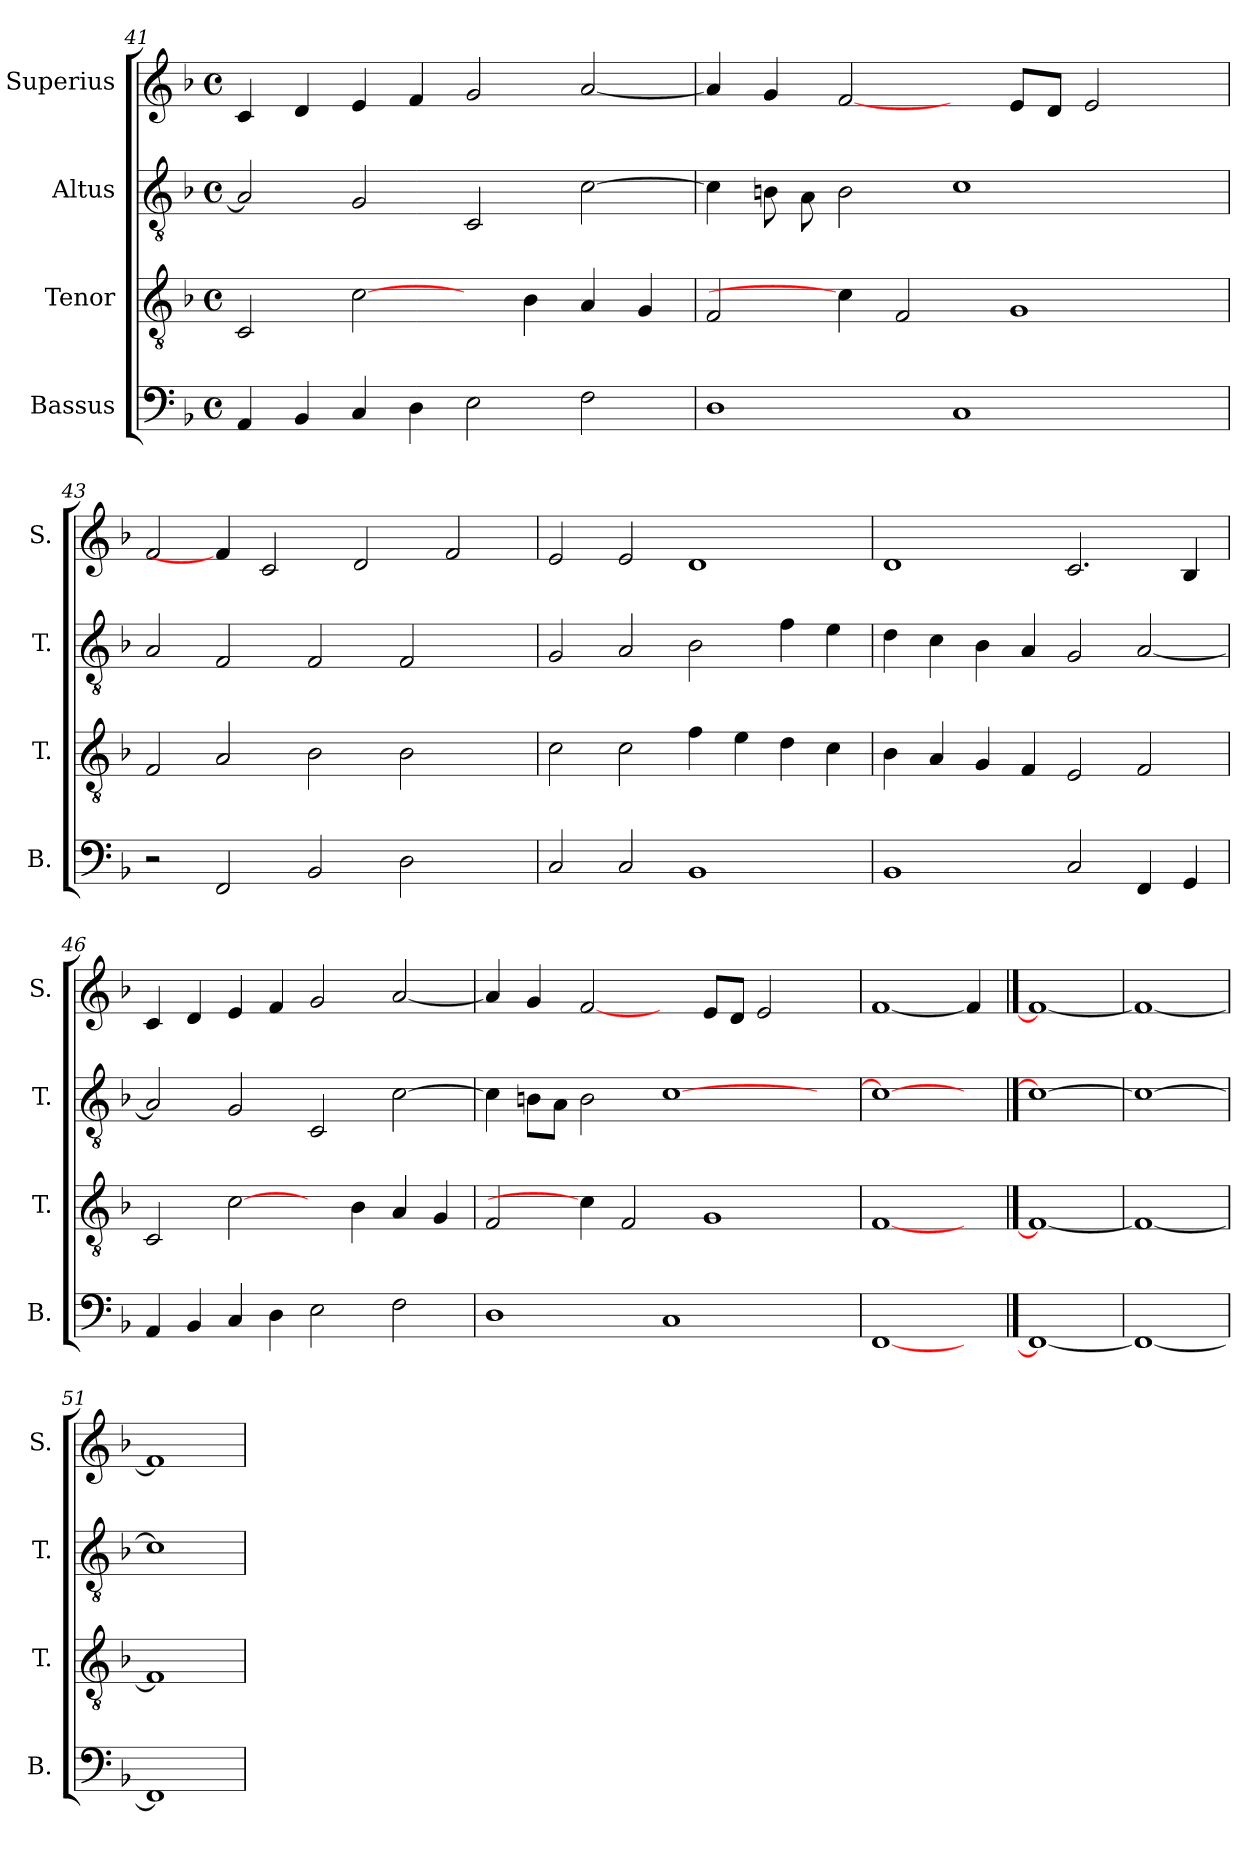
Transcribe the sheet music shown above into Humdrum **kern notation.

**kern	**kern	**kern	**kern
*part4	*part3	*part2	*part1
*staff4	*staff3	*staff2	*staff1
*I"Bassus	*I"Tenor	*I"Altus	*I"Superius
*I'B.	*I'T.	*I'T.	*I'S.
*clefF4	*clefGv2	*clefGv2	*clefG2
*	*ITrd7c12	*ITrd7c12	*
*k[b-]	*k[b-]	*k[b-]	*k[b-]
*F:	*F:	*F:	*F:
*M4/4	*M4/4	*M4/4	*M4/4
*met(c)	*met(c)	*met(c)	*met(c)
=41	=41	=41	=41
4AAi/	2CCi/	2AAi/]	4ci/
4BB-i/	.	.	4di/
4Ci/	[2Ci\	2GGi/	4ei/
4Di\	.	.	4fi/
2Ei\	4ryy	2CCi/	2gi/
.	4BB-i\	.	.
2Fi\	4AAi/	[>2Ci\	[<2ai/
.	4GGi/	.	.
=42	=42	=42	=42
1Di	2FFi/	4Ci\]	4ai/]
.	.	8BBni\	4gi/
.	.	8AAi\	.
.	4Ci\]	2BBi\	[2fi/
.	2FFi/	.	.
1Ci	.	1Ci	4ryy
.	1GGi	.	8ei/L
.	.	.	8di/J
.	.	.	2ei/
4ryy	.	4ryy	4ryy
!!LO:LB:g=z
=43	=43	=43	=43
2r	2FFi/	2AAi/	2fi/
2FFi/	2AAi/	2FFi/	4fi/]
.	.	.	2ci/
2BB-i/	2BB-i\	2FFi/	.
.	.	.	2di/
2Di\	2BB-i\	2FFi/	.
.	.	.	2fi/
4ryy	4ryy	4ryy	.
=44	=44	=44	=44
2Ci/	2Ci\	2GGi/	2ei/
2Ci/	2Ci\	2AAi/	2ei/
1BB-i	4Fi\	2BB-i\	1di
.	4Ei\	.	.
.	4Di\	4Fi\	.
.	4Ci\	4Ei\	.
=45	=45	=45	=45
1BB-i	4BB-i\	4Di\	1di
.	4AAi/	4Ci\	.
.	4GGi/	4BB-i\	.
.	4FFi/	4AAi/	.
2Ci/	2EEi/	2GGi/	2.ci/
4FFi/	2FFi/	[<2AAi/	.
4GGi/	.	.	4B-i/
!!LO:LB:g=z
=46	=46	=46	=46
4AAi/	2CCi/	2AAi/]	4ci/
4BB-i/	.	.	4di/
4Ci/	[2Ci\	2GGi/	4ei/
4Di\	.	.	4fi/
2Ei\	4ryy	2CCi/	2gi/
.	4BB-i\	.	.
2Fi\	4AAi/	[>2Ci\	[<2ai/
.	4GGi/	.	.
=47	=47	=47	=47
1Di	2FFi/	4Ci\]	4ai/]
.	.	8BBni\L	4gi/
.	.	8AAi\J	.
.	4Ci\]	2BBi\	[2fi/
.	2FFi/	.	.
1Ci	.	[<1Ci	4ryy
.	1GGi	.	8ei/L
.	.	.	8di/J
.	.	.	2ei/
4ryy	.	4ryy	4ryy
=48	=48	=48	=48
[1FFi	[1FFi	1Ci_<	[1fi
4ryy	4ryy	4ryy	4fi/]
==49	==49	==49	==49
1FFi_	1FFi_	1Ci_	1fi_
=50	=50	=50	=50
1FFi_	1FFi_	1Ci_	1fi_
=51	=51	=51	=51
1FFi]	1FFi]	1Ci]	1fi]
=	=	=	=
*-	*-	*-	*-
